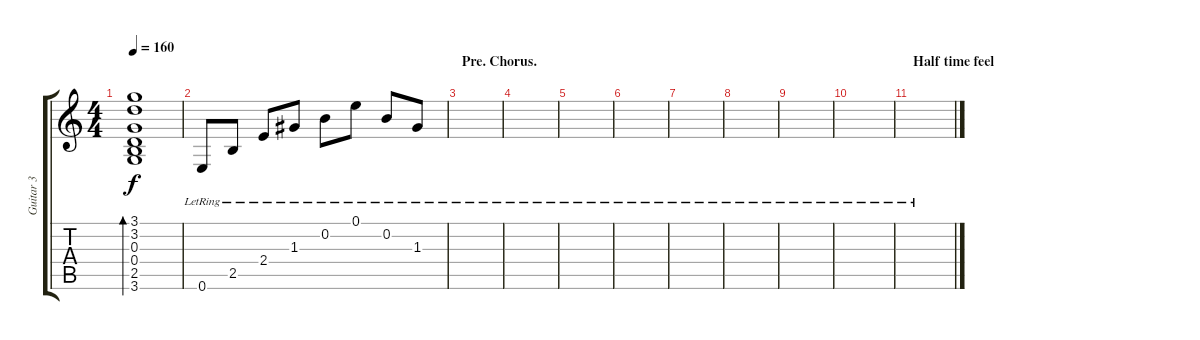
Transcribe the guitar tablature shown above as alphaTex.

\track ("Guitar 3" "Guitar 3") {instrument distortionguitar}
\staff {score tabs}
\tuning (E4 B3 G3 D3 A2 E2) {hide}
\ts (4 4)
\tempo 160
\clef g2
\ks c
(3.1 3.2 0.3 0.4 2.5 3.6).1{bd 240 dy f} |
0.6{lr}.8 2.5{lr}.8 2.4{lr}.8 1.3{lr}.8 0.2{lr}.8 0.1{lr}.8 0.2{lr}.8 1.3{lr}.8 |
\section ("" "Pre. Chorus.")
|
|
|
|
|
|
|
|
\section ("" "Half time feel")
